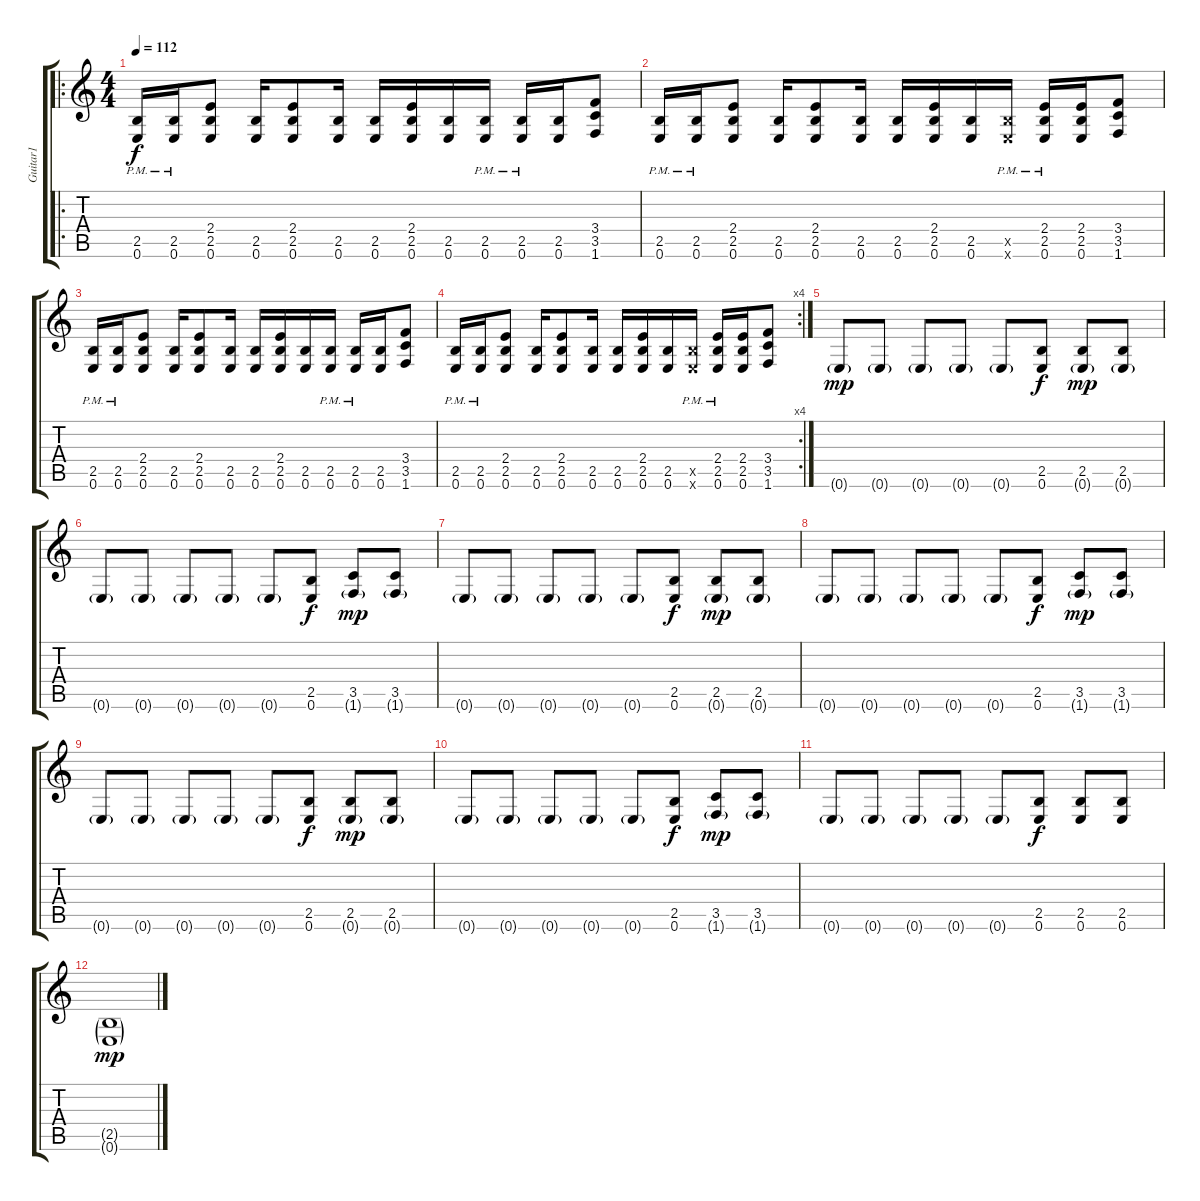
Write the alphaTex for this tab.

\track ("Guitar1" "Guitar1") {instrument distortionguitar}
\staff {score tabs}
\tuning (E4 B3 G3 D3 A2 E2) {hide}
\ro
\ts (4 4)
\tempo 112
\clef g2
\ks c
(2.5{pm} 0.6{pm}).16{dy f} (2.5{pm} 0.6{pm}).16 (2.4 2.5 0.6).8 (2.5 0.6).16 (2.4 2.5 0.6).8 (2.5 0.6).16 (2.5 0.6).16 (2.4 2.5 0.6).16 (2.5 0.6).16 (2.5{pm} 0.6{pm}).16 (2.5{pm} 0.6{pm}).16 (2.5 0.6).16 (3.4 3.5 1.6).8 |
(2.5{pm} 0.6{pm}).16 (2.5{pm} 0.6{pm}).16 (2.4 2.5 0.6).8 (2.5 0.6).16 (2.4 2.5 0.6).8 (2.5 0.6).16 (2.5 0.6).16 (2.4 2.5 0.6).16 (2.5 0.6).16 (2.5{pm x} 0.6{x}).16 (2.4{pm} 2.5{pm} 0.6{pm}).16 (2.4 2.5 0.6).16 (3.4 3.5 1.6).8 |
(2.5{pm} 0.6{pm}).16 (2.5{pm} 0.6{pm}).16 (2.4 2.5 0.6).8 (2.5 0.6).16 (2.4 2.5 0.6).8 (2.5 0.6).16 (2.5 0.6).16 (2.4 2.5 0.6).16 (2.5 0.6).16 (2.5{pm} 0.6{pm}).16 (2.5{pm} 0.6{pm}).16 (2.5 0.6).16 (3.4 3.5 1.6).8 |
\rc 4
(2.5{pm} 0.6{pm}).16 (2.5{pm} 0.6{pm}).16 (2.4 2.5 0.6).8 (2.5 0.6).16 (2.4 2.5 0.6).8 (2.5 0.6).16 (2.5 0.6).16 (2.4 2.5 0.6).16 (2.5 0.6).16 (2.5{pm x} 0.6{x}).16 (2.4{pm} 2.5{pm} 0.6{pm}).16 (2.4 2.5 0.6).16 (3.4 3.5 1.6).8 |
0.6{g}.8{dy mp} 0.6{g}.8 0.6{g}.8 0.6{g}.8 0.6{g}.8 (2.5 0.6).8{dy f} (2.5 0.6{g}).8{dy mp} (2.5 0.6{g}).8 |
0.6{g}.8 0.6{g}.8 0.6{g}.8 0.6{g}.8 0.6{g}.8 (2.5 0.6).8{dy f} (3.5 1.6{g}).8{dy mp} (3.5 1.6{g}).8 |
0.6{g}.8 0.6{g}.8 0.6{g}.8 0.6{g}.8 0.6{g}.8 (2.5 0.6).8{dy f} (2.5 0.6{g}).8{dy mp} (2.5 0.6{g}).8 |
0.6{g}.8 0.6{g}.8 0.6{g}.8 0.6{g}.8 0.6{g}.8 (2.5 0.6).8{dy f} (3.5 1.6{g}).8{dy mp} (3.5 1.6{g}).8 |
0.6{g}.8 0.6{g}.8 0.6{g}.8 0.6{g}.8 0.6{g}.8 (2.5 0.6).8{dy f} (2.5 0.6{g}).8{dy mp} (2.5 0.6{g}).8 |
0.6{g}.8 0.6{g}.8 0.6{g}.8 0.6{g}.8 0.6{g}.8 (2.5 0.6).8{dy f} (3.5 1.6{g}).8{dy mp} (3.5 1.6{g}).8 |
0.6{g}.8 0.6{g}.8 0.6{g}.8 0.6{g}.8 0.6{g}.8 (2.5 0.6).8{dy f} (2.5 0.6).8 (2.5 0.6).8 |
(2.5{g} 0.6{g}).1{dy mp}
